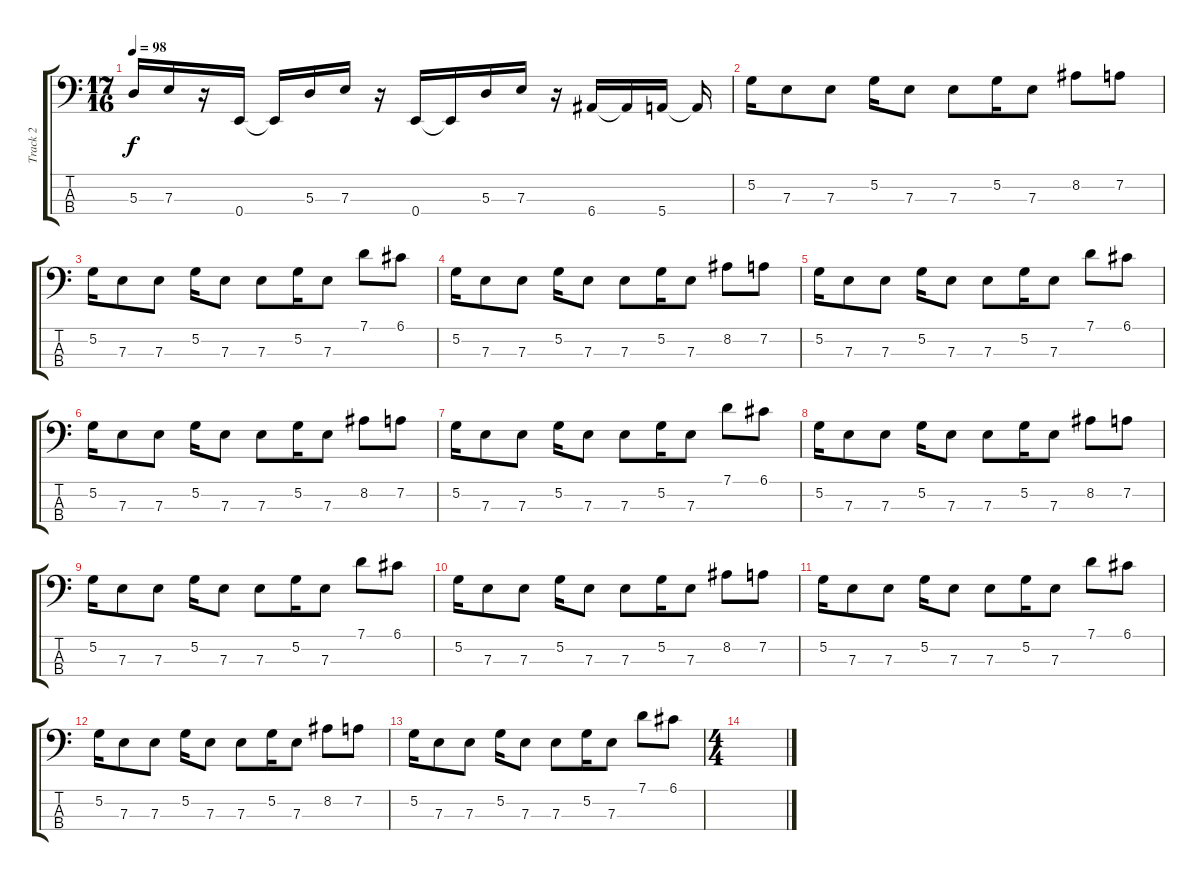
\track ("Track 2" "Track 2") {instrument electricbassfinger}
\staff {score tabs}
\tuning (G2 D2 A1 E1) {hide}
\ts (17 16)
\tempo 98
\clef f4
\ks c
5.3.16{dy f} 7.3.16 r.16 0.4.16 0.4{t}.16 5.3.16 7.3.16 r.16 0.4.16 0.4{t}.16 5.3.16 7.3.16 r.16 6.4.16 6.4{t}.16 5.4.16 5.4{t}.16 |
5.2.16 7.3.8 7.3.8 5.2.16 7.3.8 7.3.8 5.2.16 7.3.8 8.2.8 7.2.8 |
5.2.16 7.3.8 7.3.8 5.2.16 7.3.8 7.3.8 5.2.16 7.3.8 7.1.8 6.1.8 |
5.2.16 7.3.8 7.3.8 5.2.16 7.3.8 7.3.8 5.2.16 7.3.8 8.2.8 7.2.8 |
5.2.16 7.3.8 7.3.8 5.2.16 7.3.8 7.3.8 5.2.16 7.3.8 7.1.8 6.1.8 |
5.2.16 7.3.8 7.3.8 5.2.16 7.3.8 7.3.8 5.2.16 7.3.8 8.2.8 7.2.8 |
5.2.16 7.3.8 7.3.8 5.2.16 7.3.8 7.3.8 5.2.16 7.3.8 7.1.8 6.1.8 |
5.2.16 7.3.8 7.3.8 5.2.16 7.3.8 7.3.8 5.2.16 7.3.8 8.2.8 7.2.8 |
5.2.16 7.3.8 7.3.8 5.2.16 7.3.8 7.3.8 5.2.16 7.3.8 7.1.8 6.1.8 |
5.2.16 7.3.8 7.3.8 5.2.16 7.3.8 7.3.8 5.2.16 7.3.8 8.2.8 7.2.8 |
5.2.16 7.3.8 7.3.8 5.2.16 7.3.8 7.3.8 5.2.16 7.3.8 7.1.8 6.1.8 |
5.2.16 7.3.8 7.3.8 5.2.16 7.3.8 7.3.8 5.2.16 7.3.8 8.2.8 7.2.8 |
5.2.16 7.3.8 7.3.8 5.2.16 7.3.8 7.3.8 5.2.16 7.3.8 7.1.8 6.1.8 |
\ts (4 4)
